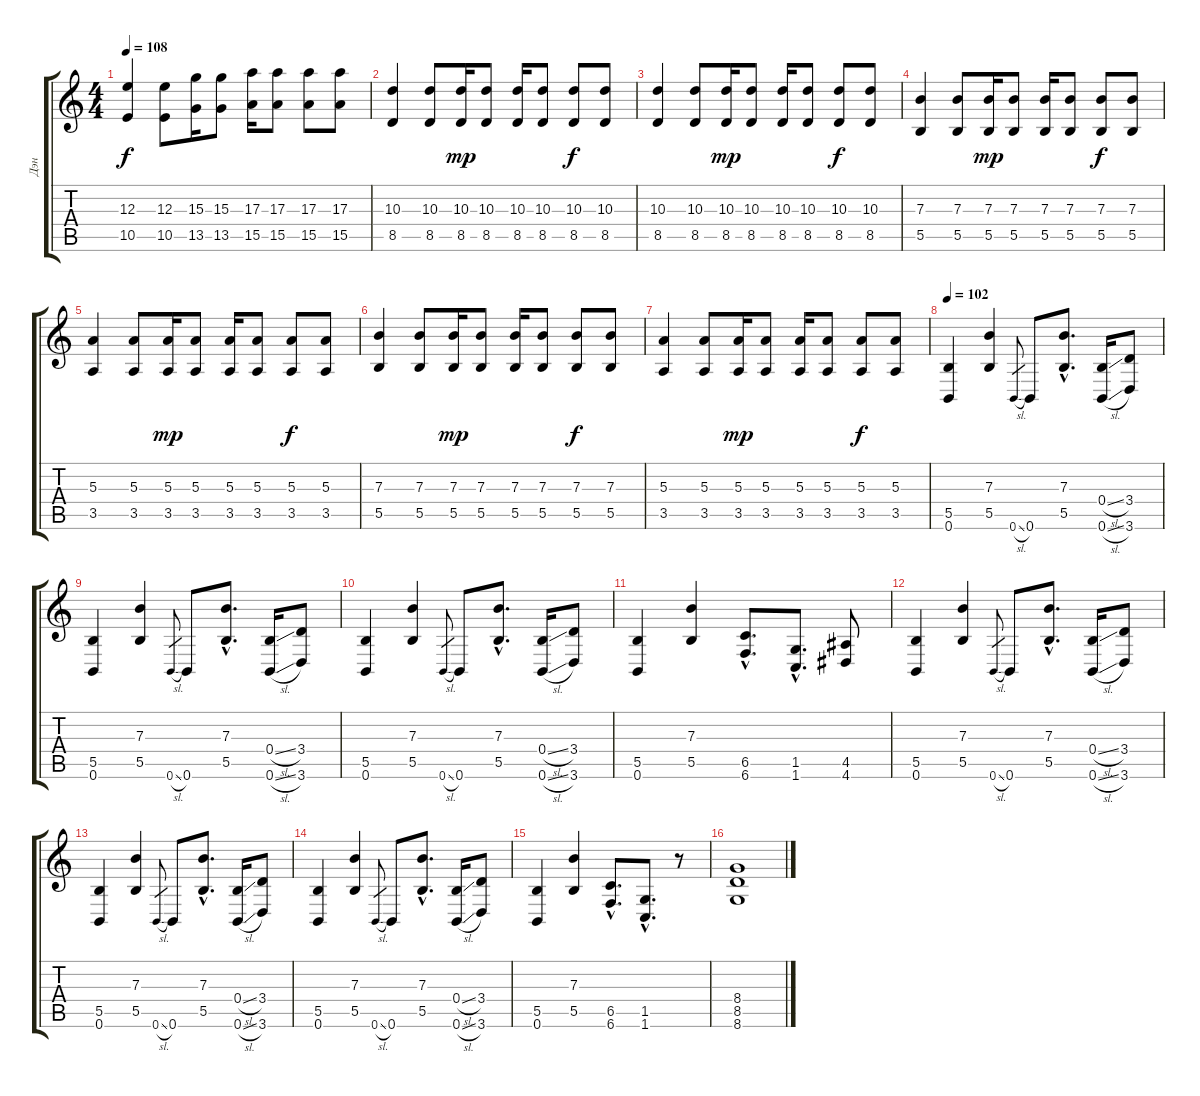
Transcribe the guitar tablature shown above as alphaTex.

\track ("Дэн" "Дэн") {instrument distortionguitar}
\staff {score tabs}
\tuning (Db4 Ab3 E3 B2 Gb2 B1) {hide}
\ts (4 4)
\tempo 108
\clef g2
\ks c
(12.3 10.5).4{dy f} (12.3 10.5).8 (15.3 13.5).16 (15.3 13.5).8 (17.3 15.5).16 (17.3 15.5).8 (17.3 15.5).8 (17.3 15.5).8 |
(10.3 8.5).4 (10.3 8.5).8 (10.3 8.5).16{dy mp} (10.3 8.5).8 (10.3 8.5).16 (10.3 8.5).8 (10.3 8.5).8{dy f} (10.3 8.5).8 |
(10.3 8.5).4 (10.3 8.5).8 (10.3 8.5).16{dy mp} (10.3 8.5).8 (10.3 8.5).16 (10.3 8.5).8 (10.3 8.5).8{dy f} (10.3 8.5).8 |
(7.3 5.5).4 (7.3 5.5).8 (7.3 5.5).16{dy mp} (7.3 5.5).8 (7.3 5.5).16 (7.3 5.5).8 (7.3 5.5).8{dy f} (7.3 5.5).8 |
(5.3 3.5).4 (5.3 3.5).8 (5.3 3.5).16{dy mp} (5.3 3.5).8 (5.3 3.5).16 (5.3 3.5).8 (5.3 3.5).8{dy f} (5.3 3.5).8 |
(7.3 5.5).4 (7.3 5.5).8 (7.3 5.5).16{dy mp} (7.3 5.5).8 (7.3 5.5).16 (7.3 5.5).8 (7.3 5.5).8{dy f} (7.3 5.5).8 |
(5.3 3.5).4 (5.3 3.5).8 (5.3 3.5).16{dy mp} (5.3 3.5).8 (5.3 3.5).16 (5.3 3.5).8 (5.3 3.5).8{dy f} (5.3 3.5).8 |
\tempo 102
(5.5 0.6).4{volume 15 instrument overdrivenguitar} (7.3 5.5).4 0.6{sl}.8{gr} 0.6.8 (7.3{hac} 5.5{hac}).8{d} (0.4{sl} 0.6{sl}).16 (3.4 3.6).8 |
(5.5 0.6).4 (7.3 5.5).4 0.6{sl}.8{gr} 0.6.8 (7.3{hac} 5.5{hac}).8{d} (0.4{sl} 0.6{sl}).16 (3.4 3.6).8 |
(5.5 0.6).4 (7.3 5.5).4 0.6{sl}.8{gr} 0.6.8 (7.3{hac} 5.5{hac}).8{d} (0.4{sl} 0.6{sl}).16 (3.4 3.6).8 |
(5.5 0.6).4 (7.3 5.5).4 (6.5{hac} 6.6{hac}).8{d} (1.5{hac} 1.6{hac}).8{d} (4.5 4.6).8 |
(5.5 0.6).4 (7.3 5.5).4 0.6{sl}.8{gr} 0.6.8 (7.3{hac} 5.5{hac}).8{d} (0.4{sl} 0.6{sl}).16 (3.4 3.6).8 |
(5.5 0.6).4 (7.3 5.5).4 0.6{sl}.8{gr} 0.6.8 (7.3{hac} 5.5{hac}).8{d} (0.4{sl} 0.6{sl}).16 (3.4 3.6).8 |
(5.5 0.6).4 (7.3 5.5).4 0.6{sl}.8{gr} 0.6.8 (7.3{hac} 5.5{hac}).8{d} (0.4{sl} 0.6{sl}).16 (3.4 3.6).8 |
(5.5 0.6).4 (7.3 5.5).4 (6.5{hac} 6.6{hac}).8{d} (1.5{hac} 1.6{hac}).8{d} r.8 |
(8.4 8.5 8.6).1
